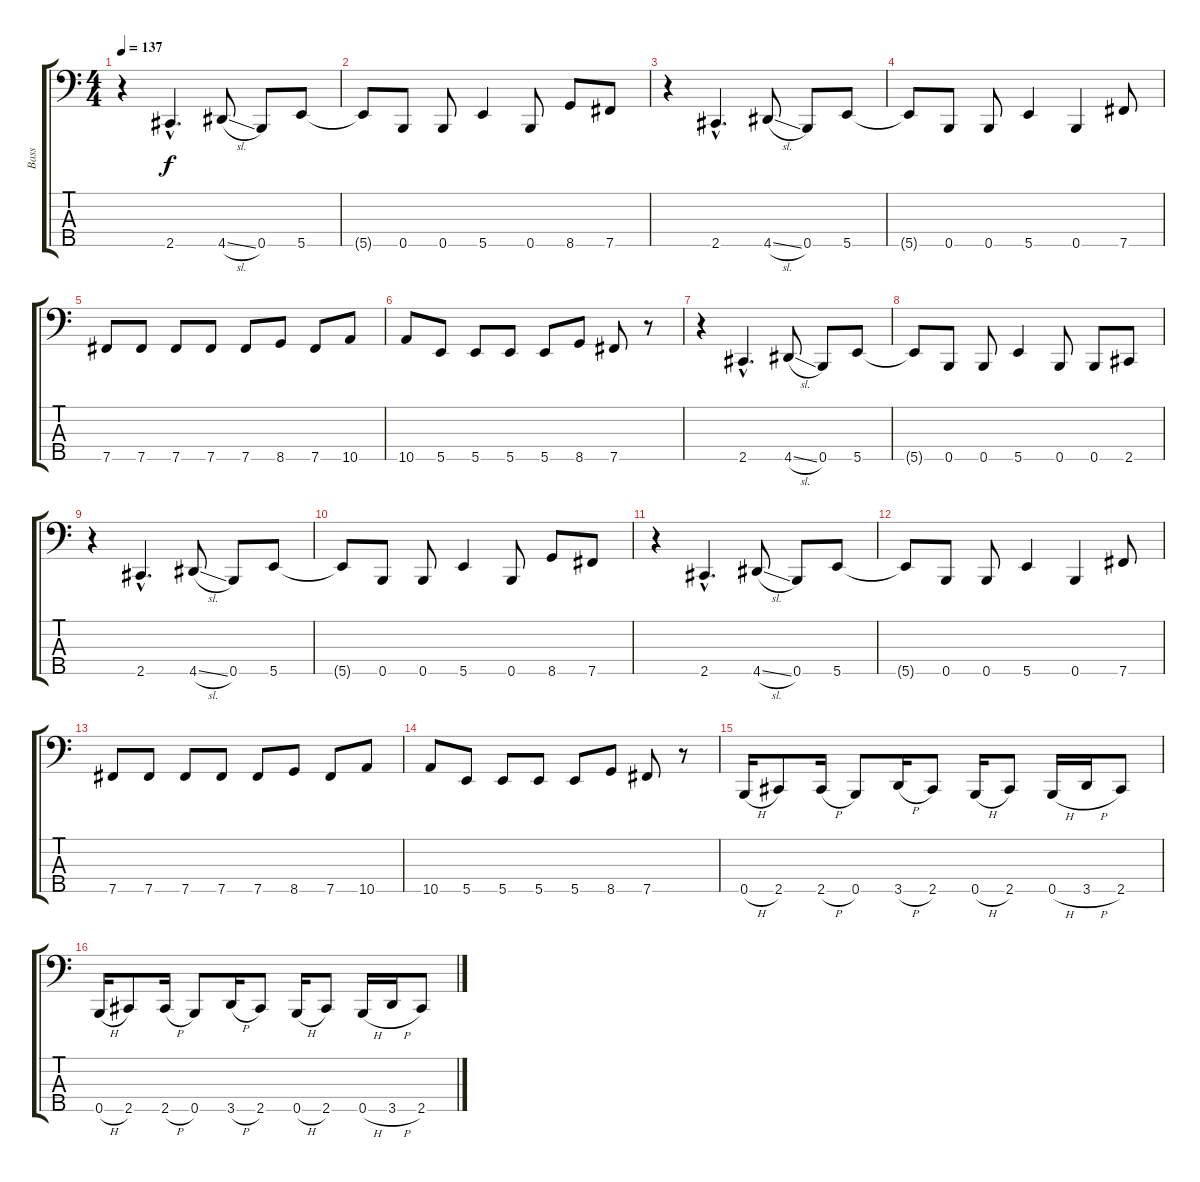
\track ("Bass" "Bass") {instrument electricbassfinger}
\staff {score tabs}
\tuning (A2 E2 B1 E1 B0) {hide}
\ts (4 4)
\tempo 137
\clef f4
\ks c
r.4{dy f} 2.5{hac}.4{d} 4.5{sl}.8 0.5.8 5.5.8 |
5.5{t}.8 0.5.8 0.5.8 5.5.4 0.5.8 8.5.8 7.5.8 |
r.4 2.5{hac}.4{d} 4.5{sl}.8 0.5.8 5.5.8 |
5.5{t}.8 0.5.8 0.5.8 5.5.4 0.5.4 7.5.8 |
7.5.8 7.5.8 7.5.8 7.5.8 7.5.8 8.5.8 7.5.8 10.5.8 |
10.5.8 5.5.8 5.5.8 5.5.8 5.5.8 8.5.8 7.5.8 r.8 |
r.4 2.5{hac}.4{d} 4.5{sl}.8 0.5.8 5.5.8 |
5.5{t}.8 0.5.8 0.5.8 5.5.4 0.5.8 0.5.8 2.5.8 |
r.4 2.5{hac}.4{d} 4.5{sl}.8 0.5.8 5.5.8 |
5.5{t}.8 0.5.8 0.5.8 5.5.4 0.5.8 8.5.8 7.5.8 |
r.4 2.5{hac}.4{d} 4.5{sl}.8 0.5.8 5.5.8 |
5.5{t}.8 0.5.8 0.5.8 5.5.4 0.5.4 7.5.8 |
7.5.8 7.5.8 7.5.8 7.5.8 7.5.8 8.5.8 7.5.8 10.5.8 |
10.5.8 5.5.8 5.5.8 5.5.8 5.5.8 8.5.8 7.5.8 r.8 |
0.5{h}.16 2.5.8 2.5{h}.16 0.5.8 3.5{h}.16 2.5.8 0.5{h}.16 2.5.8 0.5{h}.16 3.5{h}.16 2.5.8 |
0.5{h}.16 2.5.8 2.5{h}.16 0.5.8 3.5{h}.16 2.5.8 0.5{h}.16 2.5.8 0.5{h}.16 3.5{h}.16 2.5.8
